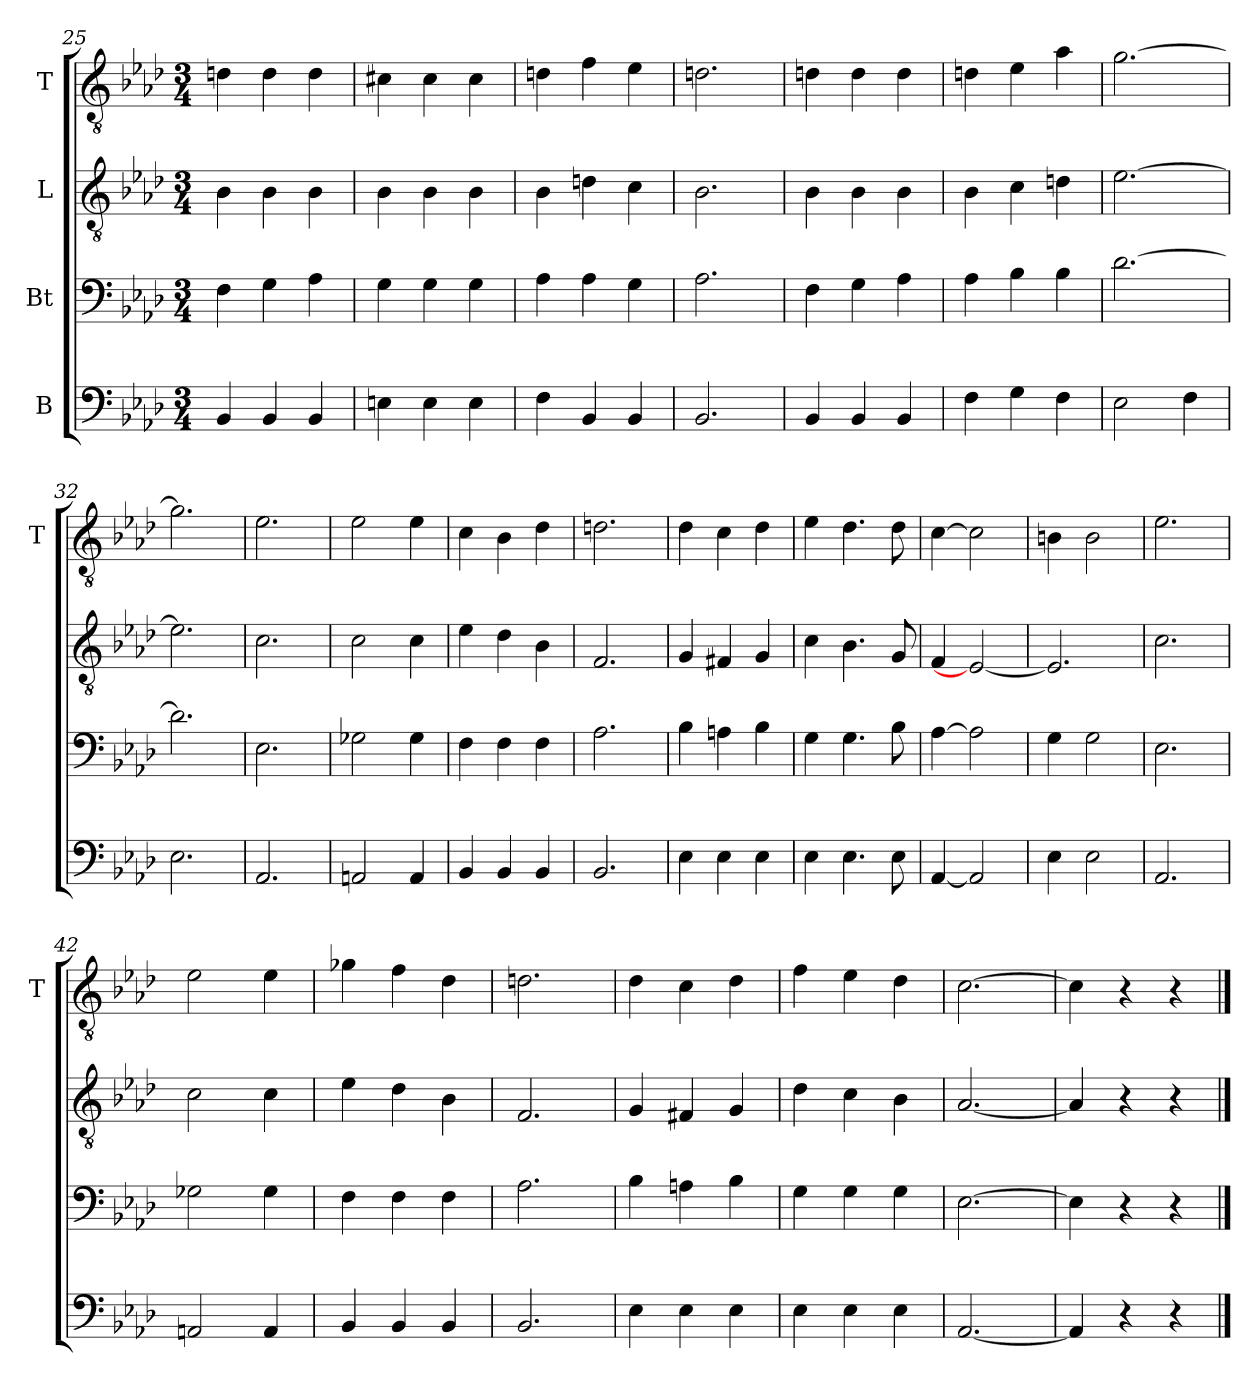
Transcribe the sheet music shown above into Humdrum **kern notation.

**kern	**kern	**kern	**kern
*part4	*part3	*part2	*part1
*staff4	*staff3	*staff2	*staff1
*I"B	*I"Bt	*I"L	*I"T
*	*	*	*I'T
*clefF4	*clefF4	*clefGv2	*clefGv2
*k[b-e-a-d-]	*k[b-e-a-d-]	*k[b-e-a-d-]	*k[b-e-a-d-]
*A-:	*A-:	*A-:	*A-:
*M3/4	*M3/4	*M3/4	*M3/4
=25	=25	=25	=25
4BB-	4F	4B-	4dn
4BB-	4G	4B-	4d
4BB-	4A-	4B-	4d
=26	=26	=26	=26
4En	4G	4B-	4c#X
4E	4G	4B-	4c#
4E	4G	4B-	4c#
=27	=27	=27	=27
4F	4A-	4B-	4dn
4BB-	4A-	4dn	4f
4BB-	4G	4c	4e-
=28	=28	=28	=28
2.BB-	2.A-	2.B-	2.dn
=29	=29	=29	=29
4BB-	4F	4B-	4dn
4BB-	4G	4B-	4d
4BB-	4A-	4B-	4d
=30	=30	=30	=30
4F	4A-	4B-	4dn
4G	4B-	4c	4e-
4F	4B-	4dn	4a-
=31	=31	=31	=31
2E-	[2.d-	[2.e-	[2.g
4F	.	.	.
=32	=32	=32	=32
2.E-	2.d-]	2.e-]	2.g]
=33	=33	=33	=33
2.AA-	2.E-	2.c	2.e-
=34	=34	=34	=34
2AAn	2G-X	2c	2e-
4AA	4G-	4c	4e-
=35	=35	=35	=35
4BB-	4F	4e-	4c
4BB-	4F	4d-	4B-
4BB-	4F	4B-	4d-
=36	=36	=36	=36
2.BB-	2.A-	2.F	2.dn
=37	=37	=37	=37
4E-	4B-	4G	4d-
4E-	4An	4F#X	4c
4E-	4B-	4G	4d-
=38	=38	=38	=38
4E-	4G	4c	4e-
4.E-	4.G	4.B-	4.d-
8E-	8B-	8G	8d-
=39	=39	=39	=39
[4AA-	[4A-	4F	[4c
2AA-]	2A-]	2E-_	2c]
=40	=40	=40	=40
4E-	4G	2.E-]	4Bn
2E-	2G	.	2B
=41	=41	=41	=41
2.AA-	2.E-	2.c	2.e-
=42	=42	=42	=42
2AAn	2G-X	2c	2e-
4AA	4G-	4c	4e-
=43	=43	=43	=43
4BB-	4F	4e-	4g-X
4BB-	4F	4d-	4f
4BB-	4F	4B-	4d-
=44	=44	=44	=44
2.BB-	2.A-	2.F	2.dn
=45	=45	=45	=45
4E-	4B-	4G	4d-
4E-	4An	4F#X	4c
4E-	4B-	4G	4d-
=46	=46	=46	=46
4E-	4G	4d-	4f
4E-	4G	4c	4e-
4E-	4G	4B-	4d-
=47	=47	=47	=47
[2.AA-	[2.E-	[2.A-	[2.c
=48	=48	=48	=48
4AA-]	4E-]	4A-]	4c]
4r	4r	4r	4r
4r	4r	4r	4r
==	==	==	==
*-	*-	*-	*-
